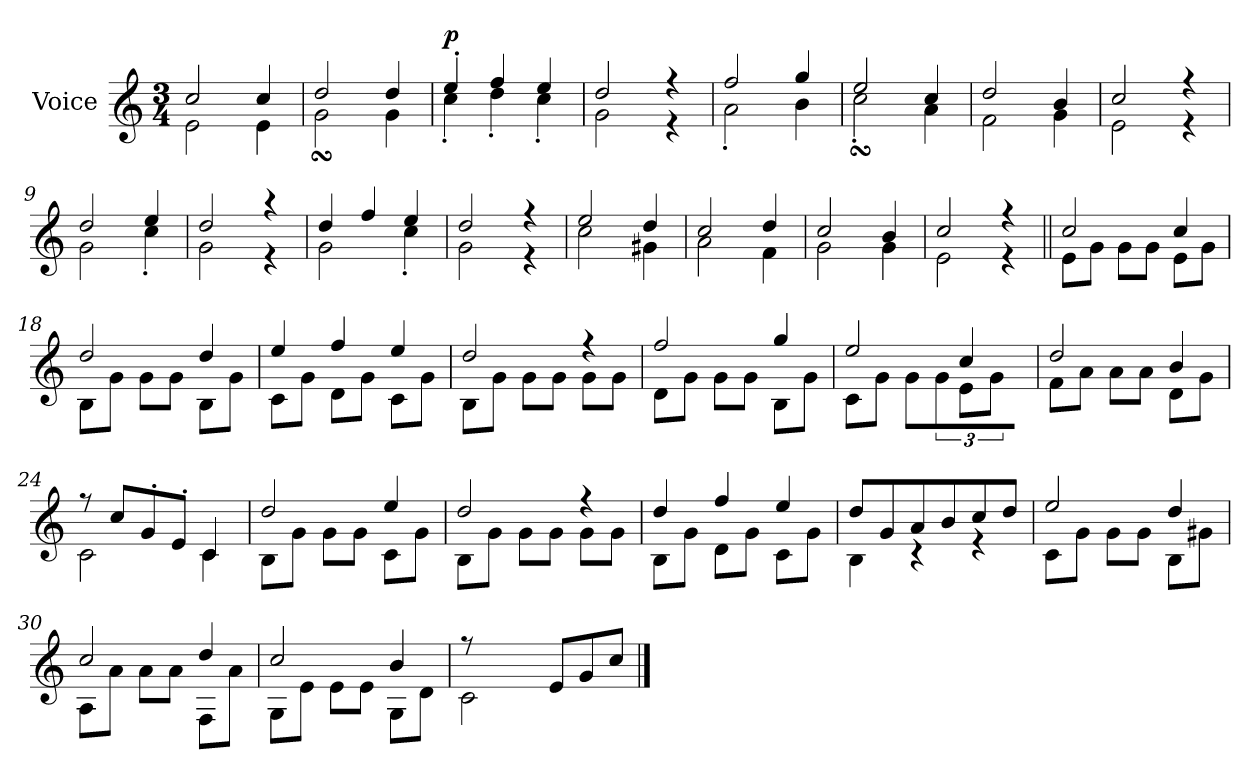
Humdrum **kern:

**kern	**dynam
*part1	*part1
*staff1	*staff1
*I"Voice	*
*I'Voice	*
*clefG2	*
*M3/4	*
=1	=1
*^	*
2cc/	2e\	.
4cc/	4e\	.
=2	=2	=2
2dd/	2gsSSS\	.
4dd/	4g\	.
=3	=3	=3
!	!	!LO:DY:a
4ee'>/	4cc'>'>'<\	p
4ff/	4dd'>\	.
4ee/	4cc'>'>\	.
=4	=4	=4
2dd/	2g\	.
4rff	4re	.
=5	=5	=5
2ff/	2a'>'>\	.
4gg/	4b\	.
=6	=6	=6
2ee/	2ccsSSs'>\	.
4cc/	4a\	.
=7	=7	=7
2dd/	2f\	.
4b/	4g\	.
=8	=8	=8
2cc/	2e\	.
4rff	4re	.
=9	=9	=9
2dd/	2g\	.
4ee/	4cc'>'<\	.
=10	=10	=10
2dd/	2g\	.
4rgg	4re	.
!!LO:LB:g=z	!!
=11	=11	=11
4dd/	2g\	.
4ff/	.	.
4ee/	4cc'<\	.
=12	=12	=12
2dd/	2g\	.
4rff	4re	.
=13	=13	=13
2ee/	2cc\	.
4dd/	4g#X\	.
=14	=14	=14
2cc/	2a\	.
4dd/	4f\	.
=15	=15	=15
2cc/	2g\	.
4b/	4g\	.
=16	=16	=16
2cc/	2e\	.
4rff	4re	.
=17||	=17||	=17||
2cc/	8e\L	.
.	8g\J	.
.	8g\L	.
.	8g\J	.
4cc/	8e\L	.
.	8g\J	.
!!LO:LB:g=z	!!
=18	=18	=18
2dd/	8B\L	.
.	8g\J	.
.	8g\L	.
.	8g\J	.
4dd/	8B\L	.
.	8g\J	.
=19	=19	=19
4ee/	8c\L	.
.	8g\J	.
4ff/	8d\L	.
.	8g\J	.
4ee/	8c\L	.
.	8g\J	.
=20	=20	=20
2dd/	8B\L	.
.	8g\J	.
.	8g\L	.
.	8g\J	.
4rff	8g\L	.
.	8g\J	.
=21	=21	=21
2ff/	8d\L	.
.	8g\J	.
.	8g\L	.
.	8g\J	.
4gg/	8B\L	.
.	8g\J	.
!!LO:LB:g=z	!!
=22	=22	=22
*	*^	*
2ee/	8c\L	24%11ryy	.
.	8g\J	.	.
.	8g\L	.	.
.	12g\J	.	.
.	12e\L	4cc/	.
24%5ryy	.	.	.
.	12g\J	.	.
.	12ryy	.	.
*	*v	*v	*
=23	=23	=23
2dd/	8f\L	.
.	8a\J	.
.	8a\L	.
.	8a\J	.
4b/	8d\L	.
.	8g\J	.
=24	=24	=24
8rff	2c\	.
8cc/L	.	.
8g'>'>/	.	.
8e'>/J	.	.
4c/	4c\	.
=25	=25	=25
2dd/	8B\L	.
.	8g\J	.
.	8g\L	.
.	8g\J	.
4ee/	8c\L	.
.	8g\J	.
!!LO:LB:g=z	!!
=26	=26	=26
2dd/	8B\L	.
.	8g\J	.
.	8g\L	.
.	8g\J	.
4rff	8g\L	.
.	8g\J	.
=27	=27	=27
4dd/	8B\L	.
.	8g\J	.
4ff/	8d\L	.
.	8g\J	.
4ee/	8c\L	.
.	8g\J	.
=28	=28	=28
8dd/L	4B\	.
8g/	.	.
8a/	4rc	.
8b/	.	.
8cc/	4re	.
8dd/J	.	.
=29	=29	=29
2ee/	8c\L	.
.	8g\J	.
.	8g\L	.
.	8g\J	.
4dd/	8B\L	.
.	8g#X\J	.
!!LO:LB:g=z	!!
=30	=30	=30
2cc/	8A\L	.
.	8a\J	.
.	8a\L	.
.	8a\J	.
4dd/	8F\L	.
.	8a\J	.
=31	=31	=31
2cc/	8G\L	.
.	8e\J	.
.	8e\L	.
.	8e\J	.
4b/	8G\L	.
.	8d\J	.
=32	=32	=32
8rff	2c\	.
2.ryy	.	.
.	8e/L	.
.	8g/	.
.	8cc/J	.
*v	*v	*
==	==
*-	*-
